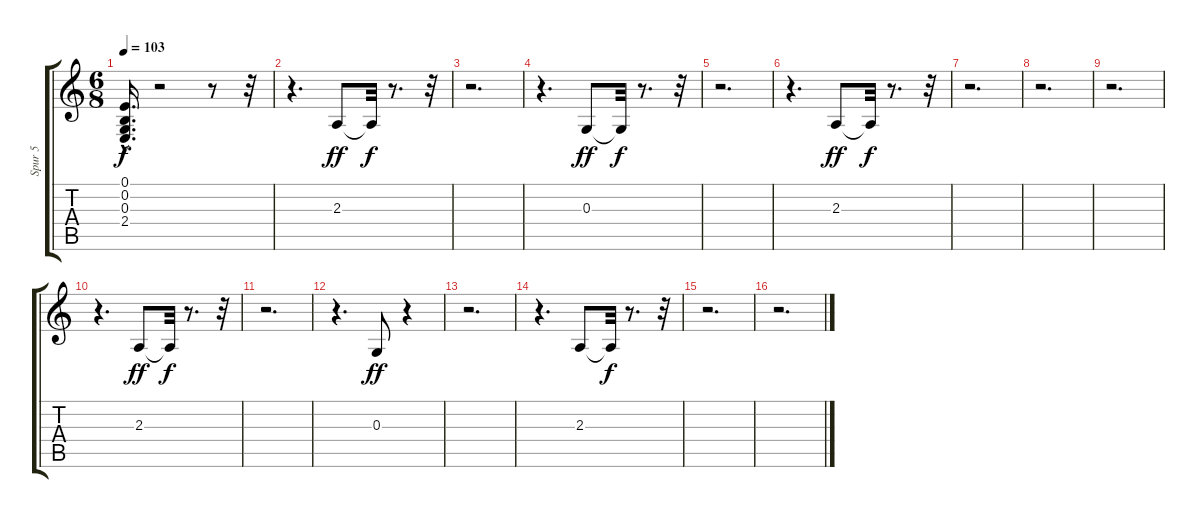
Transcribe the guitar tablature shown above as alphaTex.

\track ("Spur 5" "Spur 5") {instrument acousticgrandpiano}
\staff {score tabs}
\tuning (E4 B3 G3 D3 A2 E2) {hide}
\ts (6 8)
\tempo 103
\clef g2
\ks c
(0.1 0.2{hac} 0.3{hac} 2.4{hac}).16{d dy f} r.2 r.8 r.32 |
r.4{d} 2.3.8{dy ff volume 11 instrument acousticguitarnylon} 2.3{t}.32{dy f} r.8{d} r.32 |
r.2{d} |
r.4{d} 0.3.8{dy ff} 0.3{t}.32{dy f} r.8{d} r.32 |
r.2{d} |
r.4{d} 2.3.8{dy ff} 2.3{t}.32{dy f} r.8{d} r.32 |
r.2{d} |
r.2{d} |
r.2{d} |
r.4{d} 2.3.8{dy ff} 2.3{t}.32{dy f} r.8{d} r.32 |
r.2{d} |
r.4{d} 0.3.8{dy ff} r.4 |
r.2{d} |
r.4{d} 2.3.8 2.3{t}.32{dy f} r.8{d} r.32 |
r.2{d} |
r.2{d}
